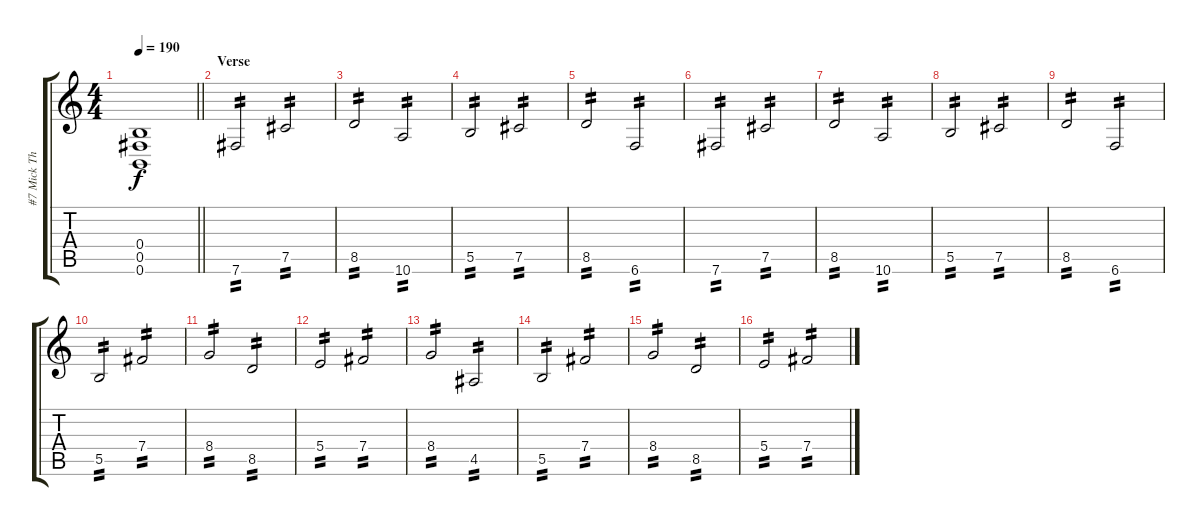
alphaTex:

\track ("#7 Mick Thompson" "#7 Mick Th") {instrument distortionguitar}
\staff {score tabs}
\tuning (Db4 Ab3 E3 B2 Gb2 B1) {hide}
\ts (4 4)
\tempo 190
\clef g2
\barLineRight lightlight
\ks c
(0.4{t} 0.5{t} 0.6{t}).1{dy f} |
\section ("" "Verse")
7.6.2{tp 2} 7.5.2{tp 2} |
8.5.2{tp 2} 10.6.2{tp 2} |
5.5.2{tp 2} 7.5.2{tp 2} |
8.5.2{tp 2} 6.6.2{tp 2} |
7.6.2{tp 2} 7.5.2{tp 2} |
8.5.2{tp 2} 10.6.2{tp 2} |
5.5.2{tp 2} 7.5.2{tp 2} |
8.5.2{tp 2} 6.6.2{tp 2} |
5.5.2{tp 2} 7.4.2{tp 2} |
8.4.2{tp 2} 8.5.2{tp 2} |
5.4.2{tp 2} 7.4.2{tp 2} |
8.4.2{tp 2} 4.5.2{tp 2} |
5.5.2{tp 2} 7.4.2{tp 2} |
8.4.2{tp 2} 8.5.2{tp 2} |
5.4.2{tp 2} 7.4.2{tp 2}
